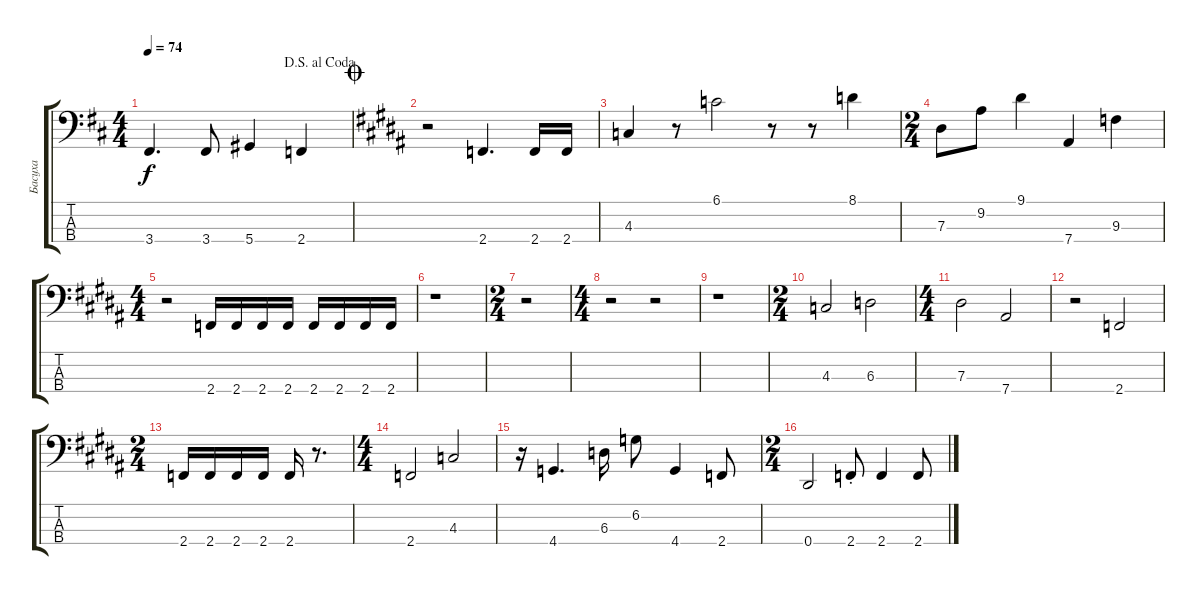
\track ("Басуха" "Басуха") {instrument electricbassfinger}
\staff {score tabs}
\tuning (Gb2 Db2 Ab1 Eb1) {hide}
\ts (4 4)
\jump dalsegnoalcoda
\tempo 74
\clef f4
\ks d
3.4.4{d dy f} 3.4.8 5.4.4 2.4.4 |
\jump coda
\ks b
r.2 2.4.4{d} 2.4.16 2.4.16 |
4.3.4 r.8 6.1.2 r.8 r.8 8.1.4 |
\ts (2 4)
7.3.8 9.2.8 9.1.4 7.4.4 9.3.4 |
\ts (4 4)
r.2 2.4.16 2.4.16 2.4.16 2.4.16 2.4.16 2.4.16 2.4.16 2.4.16 |
r.1 |
\ts (2 4)
r.2 |
\ts (4 4)
r.2 r.2 |
r.1 |
\ts (2 4)
4.3.2 6.3.2 |
\ts (4 4)
7.3.2 7.4.2 |
r.2 2.4.2 |
\ts (2 4)
2.4.16 2.4.16 2.4.16 2.4.16 2.4.16 r.8{d} |
\ts (4 4)
2.4.2 4.3.2 |
r.16 4.4.4{d} 6.3.16 6.2.8 4.4.4 2.4.8 |
\ts (2 4)
0.4.2 2.4{st}.8 2.4.4 2.4.8
